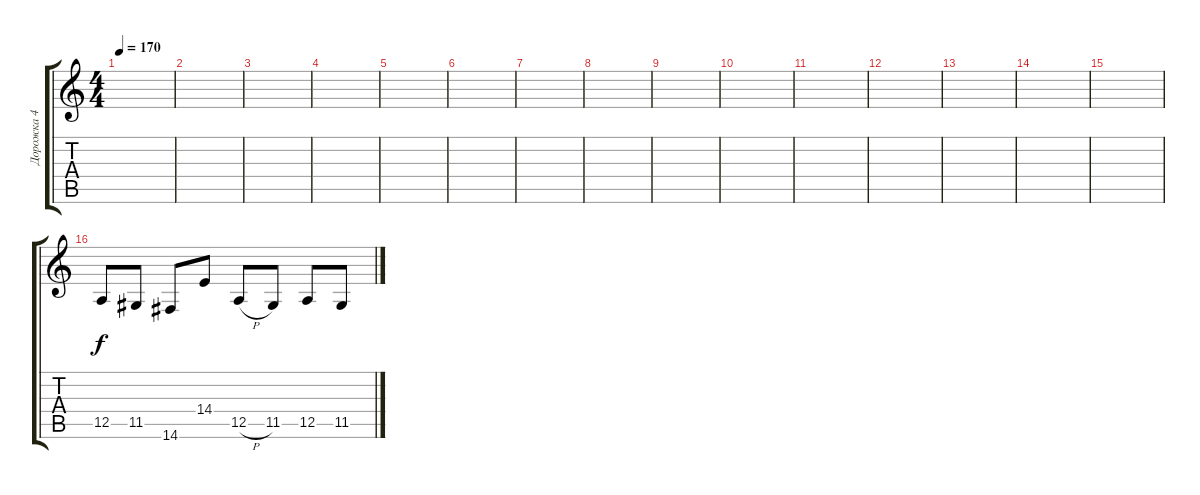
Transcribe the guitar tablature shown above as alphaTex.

\track ("Дорожка 4" "Дорожка 4") {instrument pad1newage}
\staff {score tabs}
\tuning (E4 B3 G3 D3 A2 E2) {hide}
\ts (4 4)
\tempo 170
\clef g2
\ks c
|
|
|
|
|
|
|
|
|
|
|
|
|
|
|
12.5.8 11.5.8 14.6.8 14.4.8 12.5{h}.8 11.5.8 12.5.8 11.5.8
